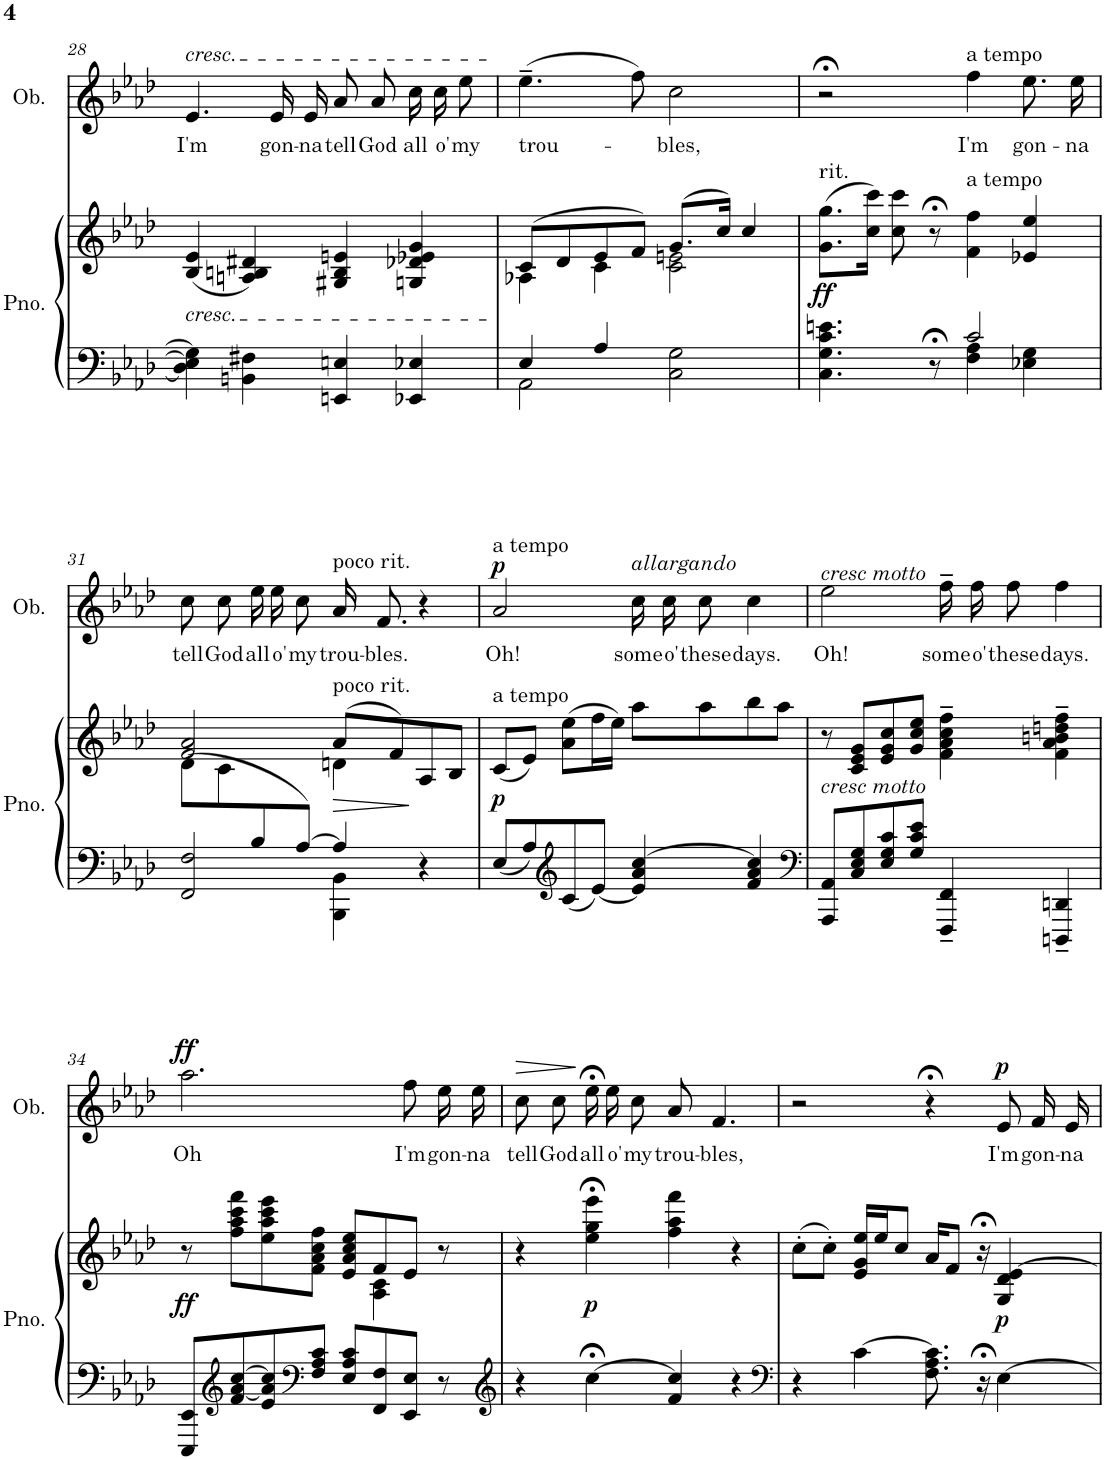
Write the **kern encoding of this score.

**kern	**kern	**dynam	**kern	**text	**dynam
*part2	*part2	*part2	*part1	*part1	*part1
*staff3	*staff2	*staff2/3	*staff1	*staff1	*staff1
*I"Piano	*	*	*I"Oboe	*	*
*I'Pno.	*	*	*I'Ob.	*	*
!!LO:PB:g=z
*clefF4	*clefG2	*	*clefG2	*	*
*k[b-e-a-d-]	*k[b-e-a-d-]	*	*k[b-e-a-d-]	*	*
*M4/4	*M4/4	*	*M4/4	*	*
*met(c)	*met(c)	*	*met(c)	*	*
=28	=28	=28	=28	=28	=28
!	!	!	!LO:TX:a:i:t=cresc.	!	!
!	!LO:TX:b:i:t=cresc.	!	!	!	!
!	!	!	!	!LO:LY:b	!
4D-\] 4E-\] 4G\]	(4B-/ 4e-/	.	4.e-/	I'm	.
4BBn\ 4F#X\	4An/ 4Bn/ 4d#X/)	.	.	.	.
!	!	!	!	!LO:LY:b	!
.	.	.	16e-/LL	gon-	.
!	!	!	!	!LO:LY:b	!
.	.	.	16e-/JJ	-na	.
!	!	!	!	!LO:LY:b	!
4EEn/ 4En/	4G#X/ 4B/ 4en/	.	8a-/L	tell	.
!	!	!	!	!LO:LY:b	!
.	.	.	8a-/J	God	.
!	!	!	!	!LO:LY:b	!
4EE-X/ 4E-X/	4Gn/ 4d-X/ 4e-X/ 4g/	.	16cc\LL	all	.
!	!	!	!	!LO:LY:b	!
.	.	.	16cc\J	o'	.
!	!	!	!	!LO:LY:b	!
.	.	.	8ee-\J	my	.
=29	=29	=29	=29	=29	=29
*^	*^	*	*	*	*
!	!	!	!	!	!	!LO:LY:b	!
4E-/	2AA-\	(8c/L	4A-X\	.	(4.ee-~\	trou-	.
.	.	8d-/	.	.	.	.	.
4A-/	.	8e-/	4c\	.	.	.	.
.	.	8f/J)	.	.	8ff\)	.	.
!	!	!	!	!	!	!LO:LY:b	!
2C\ 2G\	2ryy	(8.g/L	2c\ 2en\	.	2cc\	-bles,	.
.	.	16cc/Jk)	.	.	.	.	.
.	.	4cc/	.	.	.	.	.
*	*	*v	*v	*	*	*	*
=30	=30	=30	=30	=30	=30	=30
!	!	!LO:TX:a:t=rit.	!	!	!	!
!	!	!	!LO:DY:b	!	!	!
4.C\ 4.G\ 4.c\ 4.en\	2ryy	(8.g\ 8.gg\L	ff	2r;<	.	.
.	.	16cc\ 16ccc\Jk)	.	.	.	.
.	.	8cc\ 8ccc\	.	.	.	.
8r;<	.	8r;<	.	.	.	.
!	!	!	!	!LO:TX:a:t=a tempo	!	!
!	!	!LO:TX:a:t=a tempo	!	!	!	!
!	!	!	!	!	!LO:LY:b	!
2c/	4F\ 4A-\	4f\ 4ff\	.	4ff\	I'm	.
!	!	!	!	!	!LO:LY:b	!
.	4E-X\ 4G\	4e-X/ 4ee-/	.	8.ee-\L	gon-	.
!	!	!	!	!	!LO:LY:b	!
.	.	.	.	16ee-\Jk	-na	.
!!LO:LB:g=z
=31	=31	=31	=31	=31	=31	=31
*	*	*^	*	*	*	*
*	*	*	*^	*	*	*	*
!	!	!	!	!	!	!	!LO:LY:b	!
4ryy	2FF/ 2F/	2f/ 2a-/	2ryy	(8d-\L	.	8cc\L	tell	.
!	!	!	!	!	!	!	!LO:LY:b	!
.	.	.	.	8c\	.	8cc\J	God	.
!	!	!	!	!	!	!	!LO:LY:b	!
8B-/	.	.	.	2.ryy	.	16ee-\LL	all	.
!	!	!	!	!	!	!	!LO:LY:b	!
.	.	.	.	.	.	16ee-\J	o'	.
!	!	!	!	!	!	!	!LO:LY:b	!
[8A-/J)	.	.	.	.	.	8cc\J	my	.
!	!	!	!	!	!	!LO:TX:a:t=poco rit.	!	!
!	!	!LO:TX:a:t=poco rit.	!	!	!	!	!	!
!	!	!	!	!	!LO:HP:b	!	!LO:LY:b	!
4A-/]	4BBB-\ 4BB-\	(8a-/L	4dn\	.	>	16a-/KL	trou-	.
!	!	!	!	!	!	!	!LO:LY:b	!
.	.	.	.	.	.	8.f/J	-bles.	.
.	.	8f/)	.	.	.	.	.	.
4r	4ryy	8A-/	4ryy	.	]	4r	.	.
.	.	8B-/J	.	.	.	.	.	.
*v	*v	*	*	*	*	*	*	*
*	*v	*v	*v	*	*	*	*
=32	=32	=32	=32	=32	=32
!	!	!	!LO:TX:a:t=a tempo	!	!
!	!LO:TX:a:t=a tempo	!	!	!	!
!	!	!LO:DY:b	!	!LO:LY:b	!LO:DY:a
8E-/L	(8c/L	p	2a-/	Oh!	p
8A-/	8e-/J)	.	.	.	.
*clefG2	*	*	*	*	*
8c/	(8a-\ 8ee-\L	.	.	.	.
[8e-/J	16ff\L	.	.	.	.
.	16ee-\JJ)	.	.	.	.
!	!	!	!LO:TX:a:i:t=allargando	!	!
!	!	!	!	!LO:LY:b	!
4e-/] 4a-/ [4cc/	8aa-\L	.	16cc\LL	some	.
!	!	!	!	!LO:LY:b	!
.	.	.	16cc\J	o'	.
!	!	!	!	!LO:LY:b	!
.	8aa-\	.	8cc\J	these	.
!	!	!	!	!LO:LY:b	!
4f/ 4a-/ 4cc/]	8bb-\	.	4cc\	days.	.
.	8aa-\J	.	.	.	.
=33	=33	=33	=33	=33	=33
*clefF4	*	*	*	*	*
!	!	!	!LO:TX:a:i:t=cresc motto	!	!
!	!LO:TX:b:i:t=cresc motto	!	!	!	!
!	!	!	!	!LO:LY:b	!
8AAA-/ 8AA-/L	8r	.	2ee-\	Oh!	.
8C/ 8E-/ 8G/	8c/ 8e-/ 8g/L	.	.	.	.
8E-/ 8G/ 8c/	8e-/ 8g/ 8cc/	.	.	.	.
8G/ 8c/ 8e-/J	8g/ 8cc/ 8ee-/J	.	.	.	.
!	!	!	!	!LO:LY:b	!
4FFF/~ 4FF/~	4f\~ 4a-\~ 4cc\~ 4ff\~	.	16ff~\LL	some	.
!	!	!	!	!LO:LY:b	!
.	.	.	16ff\J	o'	.
!	!	!	!	!LO:LY:b	!
.	.	.	8ff\J	these	.
!	!	!	!	!LO:LY:b	!
4DDDn/~ 4DDn/~	4f\~ 4a-\~ 4bn\~ 4ddn\~ 4ff\~	.	4ff\	days.	.
!!LO:LB:g=z
=34	=34	=34	=34	=34	=34
*	*^	*	*	*	*
!	!	!	!LO:DY:b	!	!LO:LY:b	!LO:DY:a
8EEE-/ 8EE-/L	8r	8ryy	ff	2.aa-\	Oh	ff
*	*v	*v	*	*	*	*
*clefG2	*	*	*	*	*
8f/ [8a-/ [8cc/	8ff\ 8aa-\ 8ccc\ 8fff\L	.	.	.	.
8e-/ 8a-/] 8cc/]	8ee-\ 8aa-\ 8ccc\ 8eee-\	.	.	.	.
*clefF4	*	*	*	*	*
8F/ 8A-/ 8c/J	8f\ 8a-\ 8cc\ 8ff\J	.	.	.	.
8E-/ 8A-/ 8c/L	8e-/ 8a-/ 8cc/ 8ee-/L	.	.	.	.
*	*^	*	*	*	*
8FF/ 8F/	8f/	4A-\ 4c\	.	.	.	.
!	!	!	!	!	!LO:LY:b	!
8EE-/ 8E-/J	8e-/J	.	.	8ff\L	I'm	.
!	!	!	!	!	!LO:LY:b	!
8r	8r	8ryy	.	16ee-\L	gon-	.
!	!	!	!	!	!LO:LY:b	!
.	.	.	.	16ee-\JJ	-na	.
*	*v	*v	*	*	*	*
=35	=35	=35	=35	=35	=35
*clefG2	*	*	*	*	*
!	!	!	!	!LO:LY:b	!LO:HP:b
4r	4r	.	8cc\L	tell	>
!	!	!	!	!LO:LY:b	!
.	.	.	8cc\J	God	.
!	!	!LO:DY:b	!	!LO:LY:b	!
[4cc;<\	4ee-\;< 4gg\;< 4eee-\;<	p	16ee-;<\LL	all	]
!	!	!	!	!LO:LY:b	!
.	.	.	16ee-\J	o'	.
!	!	!	!	!LO:LY:b	!
.	.	.	8cc\J	my	.
!	!	!	!	!LO:LY:b	!
4f/ 4cc/]	4ff\ 4aa-\ 4fff\	.	8a-/	trou-	.
!	!	!	!	!LO:LY:b	!
.	.	.	4.f/	-bles,	.
4r	4r	.	.	.	.
=36	=36	=36	=36	=36	=36
*clefF4	*	*	*	*	*
4r	(8cc'\L	.	2r	.	.
.	8cc'\J)	.	.	.	.
[4c\	16e-/ 16g/ 16ee-/LL	.	.	.	.
.	16ee-/J	.	.	.	.
.	8cc/J	.	.	.	.
8.F\ 8.A-\ 8.c\]	16a-/KL	.	4r;<	.	.
.	8f/J	.	.	.	.
16r;<	16r;<	.	.	.	.
!	!	!LO:DY:b	!	!LO:LY:b	!LO:DY:a
[4E-\	4G/ 4d-/ [4e-/	p	8e-/L	I'm	p
!	!	!	!	!LO:LY:b	!
.	.	.	16f/L	gon-	.
!	!	!	!	!LO:LY:b	!
.	.	.	16e-/JJ	-na	.
=	=	=	=	=	=
*-	*-	*-	*-	*-	*-
